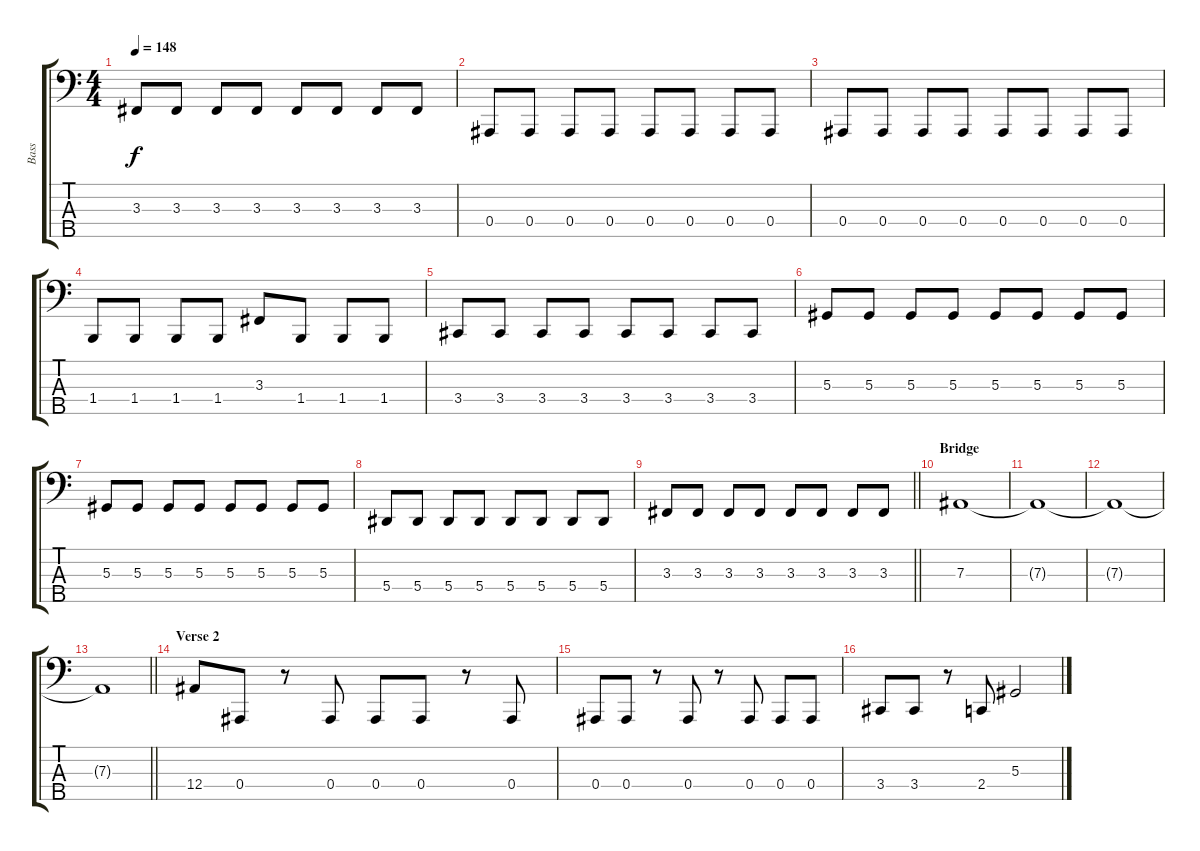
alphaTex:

\track ("Bass" "Bass") {instrument electricbassfinger}
\staff {score tabs}
\tuning (Db2 Ab1 Eb1 Bb0 F0) {hide}
\ts (4 4)
\tempo 148
\clef f4
\ks c
3.3.8{dy f} 3.3.8 3.3.8 3.3.8 3.3.8 3.3.8 3.3.8 3.3.8 |
0.4.8 0.4.8 0.4.8 0.4.8 0.4.8 0.4.8 0.4.8 0.4.8 |
0.4.8 0.4.8 0.4.8 0.4.8 0.4.8 0.4.8 0.4.8 0.4.8 |
1.4.8 1.4.8 1.4.8 1.4.8 3.3.8 1.4.8 1.4.8 1.4.8 |
3.4.8 3.4.8 3.4.8 3.4.8 3.4.8 3.4.8 3.4.8 3.4.8 |
5.3.8 5.3.8 5.3.8 5.3.8 5.3.8 5.3.8 5.3.8 5.3.8 |
5.3.8 5.3.8 5.3.8 5.3.8 5.3.8 5.3.8 5.3.8 5.3.8 |
5.4.8 5.4.8 5.4.8 5.4.8 5.4.8 5.4.8 5.4.8 5.4.8 |
\barLineRight lightlight
3.3.8 3.3.8 3.3.8 3.3.8 3.3.8 3.3.8 3.3.8 3.3.8 |
\section ("" "Bridge")
7.3.1 |
7.3{t}.1 |
7.3{t}.1 |
\barLineRight lightlight
7.3{t}.1 |
\section ("" "Verse 2")
12.4.8 0.4.8 r.8 0.4.8 0.4.8 0.4.8 r.8 0.4.8 |
0.4.8 0.4.8 r.8 0.4.8 r.8 0.4.8 0.4.8 0.4.8 |
3.4.8 3.4.8 r.8 2.4.8 5.3.2
